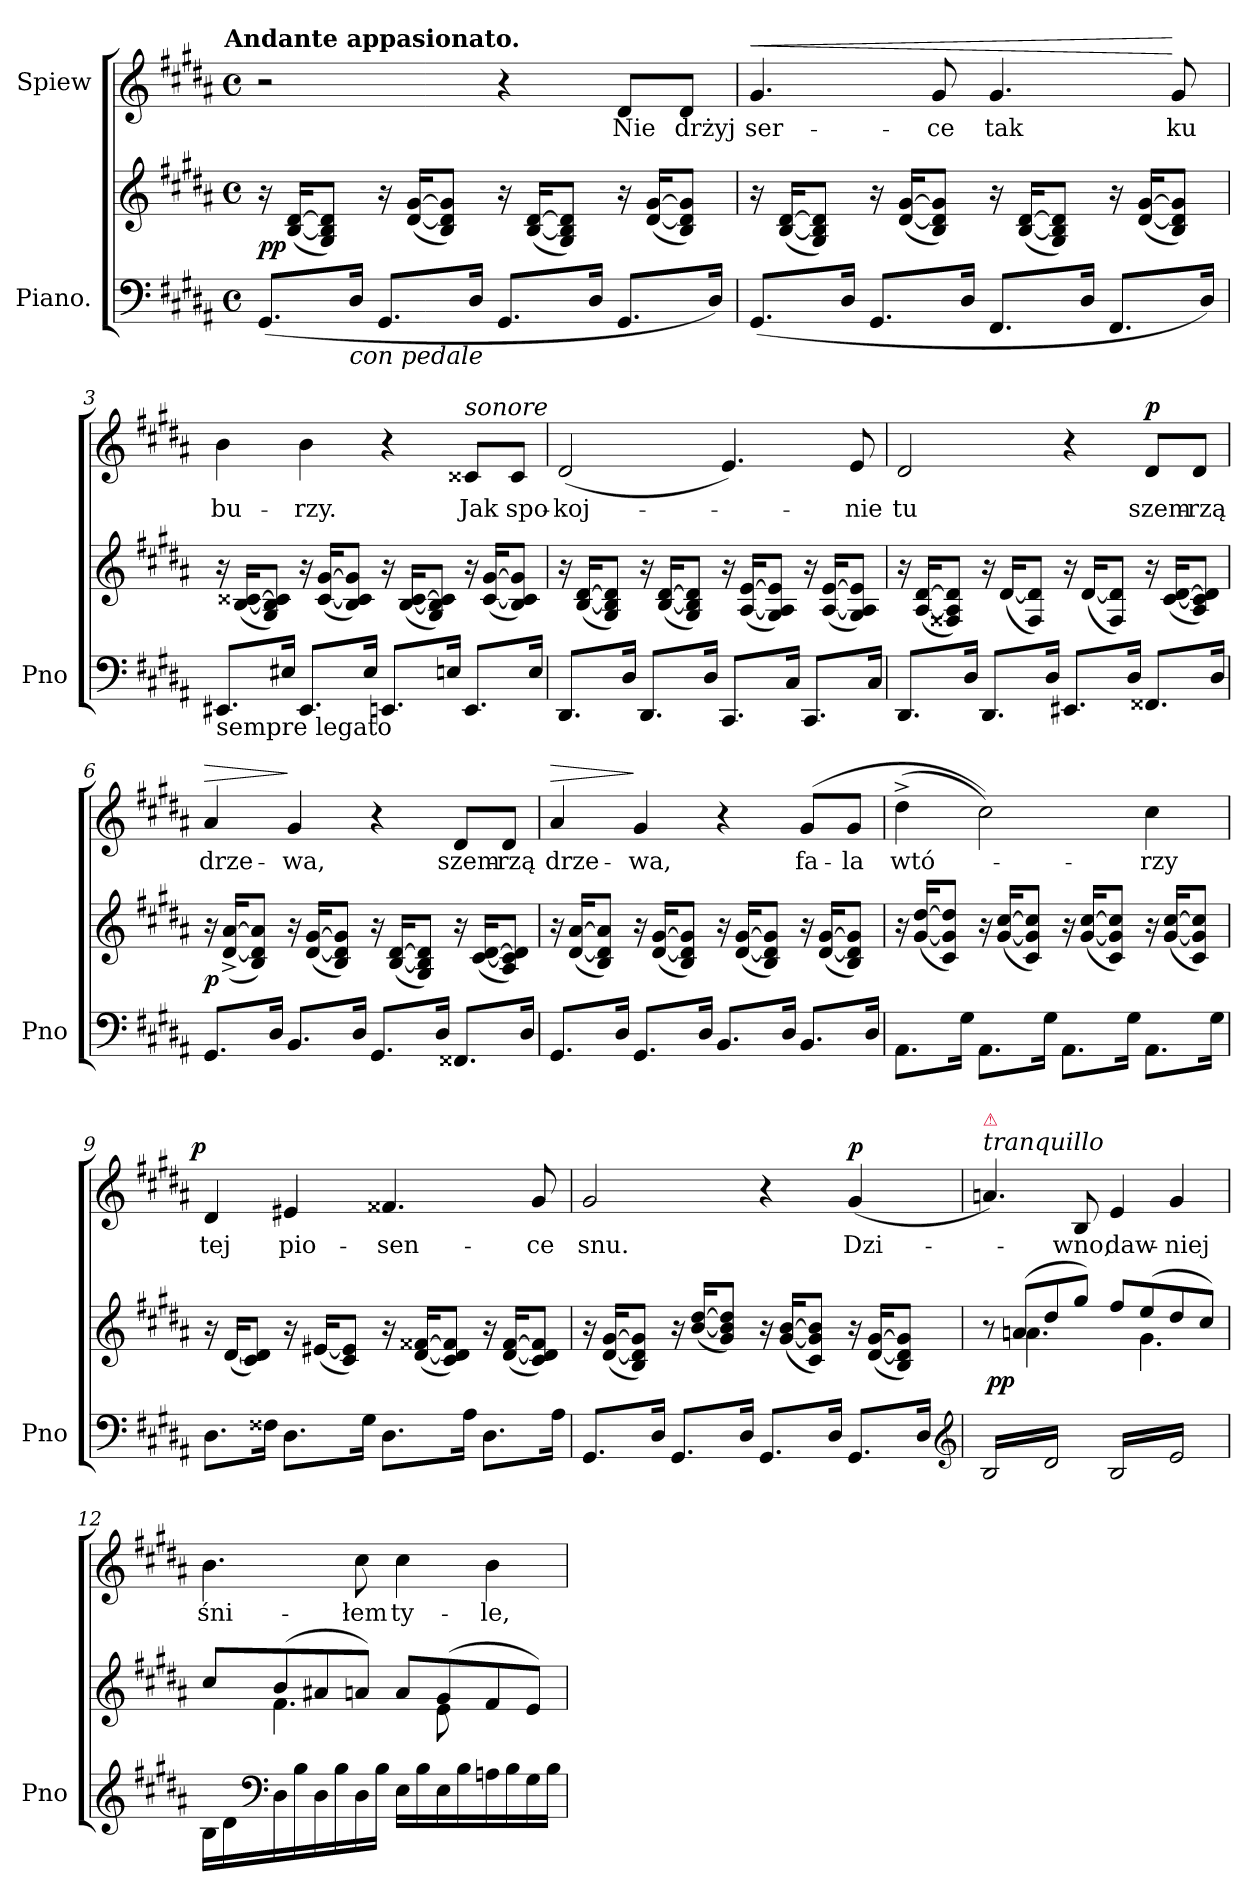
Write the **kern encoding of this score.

**kern	**kern	**dynam	**kern	**text	**dynam
*part2	*part2	*part2	*part1	*part1	*part1
*staff3	*staff2	*staff2/3	*staff1	*staff1	*staff1
*I"Piano.	*	*	*I"Spiew	*	*
*I'Pno	*	*	*	*	*
*clefF4	*clefG2	*	*clefG2	*	*
*k[f#c#g#d#a#]	*k[f#c#g#d#a#]	*	*k[f#c#g#d#a#]	*	*
*g#:	*g#:	*	*g#:	*	*
!!LO:TX:omd:t=Andante appasionato.
*M4/4	*M4/4	*	*M4/4	*	*
*met(c)	*met(c)	*	*met(c)	*	*
*MM72	*MM72	*	*MM72	*	*
=1	=1	=1	=1	=1	=1
(8.GG#/L	16r	pp	2r	.	.
.	([16B/ [16d#/KL	.	.	.	.
.	8G#/ 8B]/ 8d#]/J)	.	.	.	.
!LO:TX:b:i:t=con pedale	!	!	!	!	!
16D#/Jk	.	.	.	.	.
8.GG#/L	16r	.	.	.	.
.	([16d#/ [16g#/KL	.	.	.	.
.	8B/ 8d#]/ 8g#]/J)	.	.	.	.
16D#/Jk	.	.	.	.	.
8.GG#/L	16r	.	4r	.	.
.	([16B/ [16d#/KL	.	.	.	.
.	8G#/ 8B]/ 8d#]/J)	.	.	.	.
16D#/Jk	.	.	.	.	.
8.GG#/L	16r	.	8d#/L	Nie	.
.	([16d#/ [16g#/KL	.	.	.	.
.	8B/ 8d#]/ 8g#]/J)	.	8d#/J	drżyj	.
16D#/Jk)	.	.	.	.	.
=2	=2	=2	=2	=2	=2
!	!	!	!	!	!LO:HP:a
(8.GG#/L	16r	.	4.g#/	ser-	<
.	([16B/ [16d#/KL	.	.	.	.
.	8G#/ 8B]/ 8d#]/J)	.	.	.	.
16D#/Jk	.	.	.	.	.
8.GG#/L	16r	.	.	.	.
.	([16d#/ [16g#/KL	.	.	.	.
.	8B/ 8d#]/ 8g#]/J)	.	8g#/	-ce	.
16D#/Jk	.	.	.	.	.
8.FF#/L	16r	.	4.g#/	tak	.
.	([16B/ [16d#/KL	.	.	.	.
.	8G#/ 8B]/ 8d#]/J)	.	.	.	.
16D#/Jk	.	.	.	.	.
8.FF#/L	16r	.	.	.	.
.	([16d#/ [16g#/KL	.	.	.	.
.	8B/ 8d#]/ 8g#]/J)	.	8g#/	ku	[
16D#/Jk)	.	.	.	.	.
=3	=3	=3	=3	=3	=3
!LO:TX:b:t=sempre legato	!	!	!	!	!
8.EE#X/L	16r	.	4b\	bu-	.
.	([16B/ [16c##X/KL	.	.	.	.
.	8G#/ 8B]/ 8c##]/J)	.	.	.	.
16E#X/Jk	.	.	.	.	.
8.EE#/L	16r	.	4b\	-rzy.	.
.	([16c##/ [16g#/KL	.	.	.	.
.	8B/ 8c##]/ 8g#]/J)	.	.	.	.
16E#/Jk	.	.	.	.	.
8.EEn/L	16r	.	4r	.	.
.	([16B/ [16c##/KL	.	.	.	.
.	8G#/ 8B]/ 8c##]/J)	.	.	.	.
16En/Jk	.	.	.	.	.
!	!	!	!LO:TX:a:i:t=sonore	!	!
8.EE/L	16r	.	8c##X/L	Jak	.
.	([16c##/ [16g#/KL	.	.	.	.
.	8B/ 8c##]/ 8g#]/J)	.	8c##/J	spo-	.
16E/Jk	.	.	.	.	.
=4	=4	=4	=4	=4	=4
8.DD#/L	16r	.	(2d#/	-koj-	.
.	([16B/ [16d#/KL	.	.	.	.
.	8G#/ 8B]/ 8d#]/J)	.	.	.	.
16D#/Jk	.	.	.	.	.
8.DD#/L	16r	.	.	.	.
.	([16B/ [16d#/KL	.	.	.	.
.	8G#/ 8B]/ 8d#]/J)	.	.	.	.
16D#/Jk	.	.	.	.	.
8.CC#/L	16r	.	4.e/)	.	.
.	([16A#/ [16e/KL	.	.	.	.
.	8G#/ 8A#]/ 8e]/J)	.	.	.	.
16C#/Jk	.	.	.	.	.
8.CC#/L	16r	.	.	.	.
.	([16A#/ [16e/KL	.	.	.	.
.	8G#/ 8A#]/ 8e]/J)	.	8e/	-nie	.
16C#/Jk	.	.	.	.	.
=5	=5	=5	=5	=5	=5
8.DD#/L	16r	.	2d#/	tu	.
.	([16A#/ [16d#/KL	.	.	.	.
.	8F##X/ 8A#]/ 8d#]/J)	.	.	.	.
16D#/Jk	.	.	.	.	.
8.DD#/L	16r	.	.	.	.
.	([16d#/KL	.	.	.	.
.	8F##/ 8d#]/J)	.	.	.	.
16D#/Jk	.	.	.	.	.
8.EE#X/L	16r	.	4r	.	.
.	([16d#/KL	.	.	.	.
.	8F##/ 8d#]/J)	.	.	.	.
16D#/Jk	.	.	.	.	.
!	!	!	!	!	!LO:DY:a
8.FF##X/L	16r	.	8d#/L	szem-	p
.	([16c#/ [16d#/KL	.	.	.	.
.	8A#/ 8c#]/ 8d#]/J)	.	8d#/J	-rzą	.
16D#/Jk	.	.	.	.	.
=6	=6	=6	=6	=6	=6
!	!	!	!	!	!LO:HP:a
8.GG#/L	16r	p	4a#/	drze-	>
.	([16d#^>/ [16a#^>/KL	.	.	.	.
.	8B/ 8d#]/ 8a#]/J)	.	.	.	.
16D#/Jk	.	.	.	.	.
8.BB/L	16r	.	4g#/	-wa,	]
.	([16d#/ [16g#/KL	.	.	.	.
.	8B/ 8d#]/ 8g#]/J)	.	.	.	.
16D#/Jk	.	.	.	.	.
8.GG#/L	16r	.	4r	.	.
.	([16B/ [16d#/KL	.	.	.	.
.	8G#/ 8B]/ 8d#]/J)	.	.	.	.
16D#/Jk	.	.	.	.	.
8.FF##X/L	16r	.	8d#/L	szem-	.
.	([16c#/ [16d#/KL	.	.	.	.
.	8A#/ 8c#]/ 8d#]/J)	.	8d#/J	-rzą	.
16D#/Jk	.	.	.	.	.
=7	=7	=7	=7	=7	=7
!	!	!	!	!	!LO:HP:a
8.GG#/L	16r	.	4a#/	drze-	>
.	([16d#/ [16a#/KL	.	.	.	.
.	8B/ 8d#]/ 8a#]/J)	.	.	.	.
16D#/Jk	.	.	.	.	.
8.GG#/L	16r	.	4g#/	-wa,	]
.	([16d#/ [16g#/KL	.	.	.	.
.	8B/ 8d#]/ 8g#]/J)	.	.	.	.
16D#/Jk	.	.	.	.	.
8.BB/L	16r	.	4r	.	.
.	([16d#/ [16g#/KL	.	.	.	.
.	8B/ 8d#]/ 8g#]/J)	.	.	.	.
16D#/Jk	.	.	.	.	.
8.BB/L	16r	.	(8g#/L	fa-	.
.	([16d#/ [16g#/KL	.	.	.	.
.	8B/ 8d#]/ 8g#]/J)	.	8g#/J	-la	.
16D#/Jk	.	.	.	.	.
=8	=8	=8	=8	=8	=8
8.AA#\L	16r	.	(4dd#^\	wtó-	.
.	([16g#/ [16dd#/KL	.	.	.	.
.	8c#/ 8g#]/ 8dd#]/J)	.	.	.	.
16G#\Jk	.	.	.	.	.
8.AA#\L	16r	.	2cc#\))	.	.
.	([16g#/ [16cc#/KL	.	.	.	.
.	8c#/ 8g#]/ 8cc#]/J)	.	.	.	.
16G#\Jk	.	.	.	.	.
8.AA#\L	16r	.	.	.	.
.	([16g#/ [16cc#/KL	.	.	.	.
.	8c#/ 8g#]/ 8cc#]/J)	.	.	.	.
16G#\Jk	.	.	.	.	.
8.AA#\L	16r	.	4cc#\	-rzy	.
.	([16g#/ [16cc#/KL	.	.	.	.
.	8c#/ 8g#]/ 8cc#]/J)	.	.	.	.
16G#\Jk	.	.	.	.	.
=9	=9	=9	=9	=9	=9
!	!	!	!	!	!LO:DY:a:rj
8.D#\L	16r	.	4d#/	tej	p
.	([16d#/KL	.	.	.	.
.	8c#/ 8d#]/J)	.	.	.	.
16F##X\Jk	.	.	.	.	.
8.D#\L	16r	.	4e#X/	pio-	.
.	([16e#X/KL	.	.	.	.
.	8c#/ 8e#]/J)	.	.	.	.
16G#\Jk	.	.	.	.	.
8.D#\L	16r	.	4.f##X/	-sen-	.
.	([16d#/ [16f##X/KL	.	.	.	.
.	8c#/ 8d#]/ 8f##]/J)	.	.	.	.
16A#\Jk	.	.	.	.	.
8.D#\L	16r	.	.	.	.
.	([16d#/ [16f##/KL	.	.	.	.
.	8c#/ 8d#]/ 8f##]/J)	.	8g#/	-ce	.
16A#\Jk	.	.	.	.	.
=10	=10	=10	=10	=10	=10
8.GG#/L	16r	.	2g#/	snu.	.
.	([16d#/ [16g#/KL	.	.	.	.
.	8B/ 8d#]/ 8g#]/J)	.	.	.	.
16D#/Jk	.	.	.	.	.
8.GG#/L	16r	.	.	.	.
.	([16b/ [16dd#/KL	.	.	.	.
.	8g#/ 8b]/ 8dd#]/J)	.	.	.	.
16D#/Jk	.	.	.	.	.
8.GG#/L	16r	.	4r	.	.
.	([16g#/ [16b/KL	.	.	.	.
.	8c#/ 8g#]/ 8b]/J)	.	.	.	.
16D#/Jk	.	.	.	.	.
!	!	!	!	!	!LO:DY:a
8.GG#/L	16r	.	(4g#/	Dzi-	p
.	([16d#/ [16g#/KL	.	.	.	.
.	8B/ 8d#]/ 8g#]/J)	.	.	.	.
16D#/Jk	.	.	.	.	.
*clefG2	*	*	*	*	*
=11	=11	=11	=11	=11	=11
*	*^	*	*	*	*
!	!	!	!	!LO:TX:a:i:t=tranquillo	!	!
!	!	!	!	!LO:TX:a:color=crimson:t=⚠	!	!
*tremolo	*	*	*	*	*	*
16B/LL	8r	8ryy	.	4.an/)	.	.
16d#/	.	.	.	.	.	.
!	!	!	!LO:DY:rj	!	!	!
16B/	(8an/L	4.an\	pp	.	.	.
16d#/	.	.	.	.	.	.
16B/	8dd#/	.	.	.	.	.
16d#/	.	.	.	.	.	.
16B/	8gg#/J)	.	.	8B/	-wno,	.
16d#/JJ	.	.	.	.	.	.
16B/LL	8ff#/L	8ryy	.	4e/	daw-	.
16e/	.	.	.	.	.	.
16B/	(8ee/	4.g#\	.	.	.	.
16e/	.	.	.	.	.	.
16B/	8dd#/	.	.	4g#/	-niej	.
16e/	.	.	.	.	.	.
16B/	8cc#/J)	.	.	.	.	.
16e/JJ	.	.	.	.	.	.
*Xtremolo	*	*	*	*	*	*
=12	=12	=12	=12	=12	=12	=12
16B\LL	8cc#/L	8ryy	.	4.b\	śni-	.
16d#\	.	.	.	.	.	.
*clefF4	*	*	*	*	*	*
16D#\	(8b/	4.f#\	.	.	.	.
16B\	.	.	.	.	.	.
16D#\	8a#X/	.	.	.	.	.
16B\	.	.	.	.	.	.
16D#\	8an/J)	.	.	8cc#\	-łem	.
16B\JJ	.	.	.	.	.	.
16E\LL	8a/L	8ryy	.	4cc#\	ty-	.
16B\	.	.	.	.	.	.
16E\	(8g#/	8e\	.	.	.	.
16B\	.	.	.	.	.	.
16An\	8f#/	4ryy	.	4b\	-le,	.
16B\	.	.	.	.	.	.
16G#\	8e/J)	.	.	.	.	.
16B\JJ	.	.	.	.	.	.
*	*v	*v	*	*	*	*
=	=	=	=	=	=
*-	*-	*-	*-	*-	*-
